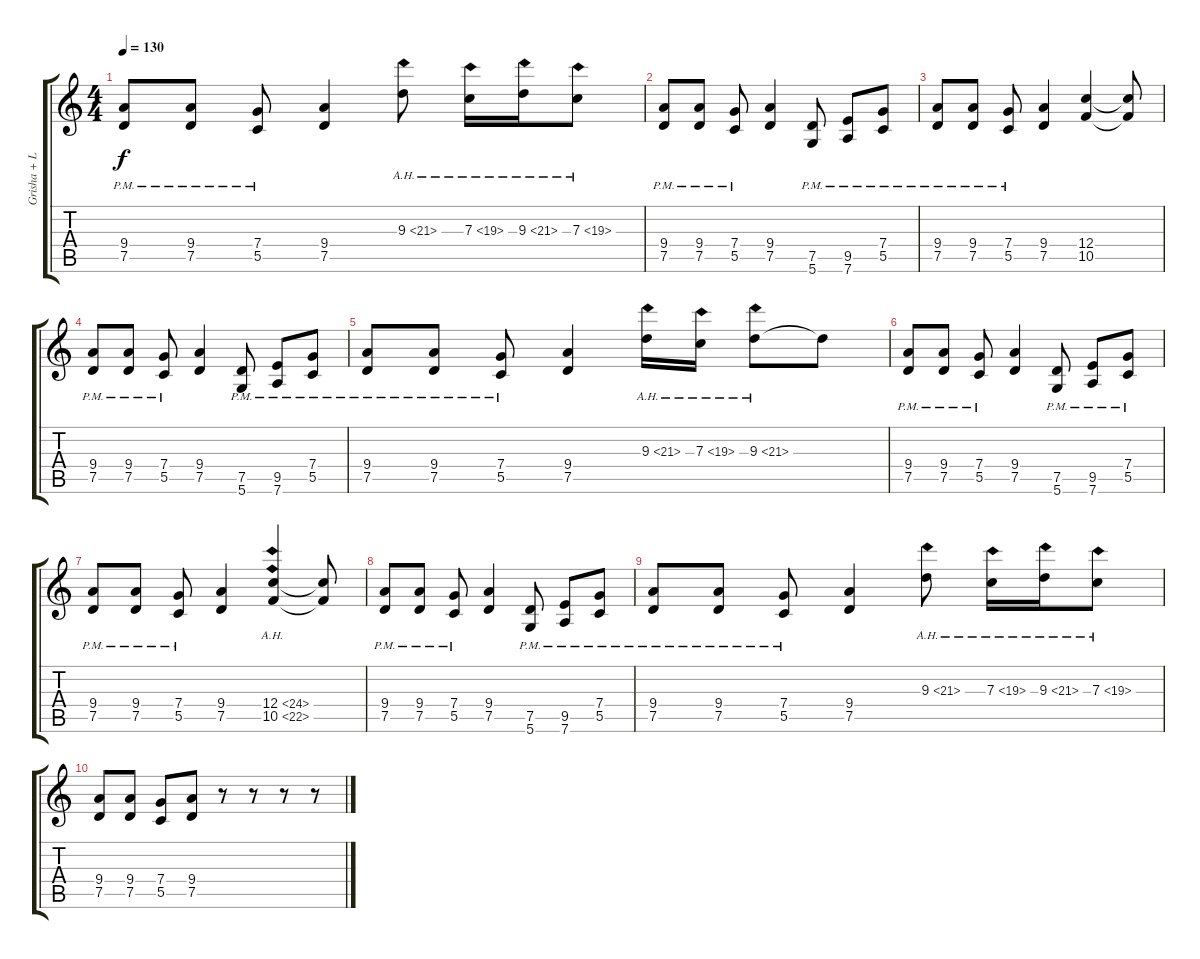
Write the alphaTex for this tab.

\track ("Grisha + Lyric" "Grisha + L") {instrument distortionguitar}
\staff {score tabs}
\tuning (D4 A3 F3 C3 G2 D2) {hide}
\ts (4 4)
\tempo 130
\clef g2
\ks c
(9.4{pm} 7.5{pm}).8{dy f} (9.4{pm} 7.5{pm}).8 (7.4{pm} 5.5{pm}).8 (9.4 7.5).4 9.3{ah 12}.8 7.3{ah 12}.16 9.3{ah 12}.16 7.3{ah 12}.8 |
(9.4{pm} 7.5{pm}).8 (9.4{pm} 7.5{pm}).8 (7.4{pm} 5.5{pm}).8 (9.4 7.5).4 (7.5{pm} 5.6{pm}).8 (9.5{pm} 7.6{pm}).8 (7.4 5.5{pm}).8 |
(9.4{pm} 7.5{pm}).8 (9.4{pm} 7.5{pm}).8 (7.4{pm} 5.5{pm}).8 (9.4 7.5).4 (12.4 10.5).4 (12.4{t} 10.5{t}).8 |
(9.4{pm} 7.5{pm}).8 (9.4{pm} 7.5{pm}).8 (7.4{pm} 5.5{pm}).8 (9.4 7.5).4 (7.5{pm} 5.6{pm}).8 (9.5{pm} 7.6{pm}).8 (7.4 5.5{pm}).8 |
(9.4{pm} 7.5{pm}).8 (9.4{pm} 7.5{pm}).8 (7.4{pm} 5.5{pm}).8 (9.4 7.5).4 9.3{ah 12}.16 7.3{ah 12}.16 9.3{ah 12}.8 9.3{t}.8 |
(9.4{pm} 7.5{pm}).8 (9.4{pm} 7.5{pm}).8 (7.4{pm} 5.5{pm}).8 (9.4 7.5).4 (7.5{pm} 5.6{pm}).8 (9.5{pm} 7.6{pm}).8 (7.4 5.5{pm}).8 |
(9.4{pm} 7.5{pm}).8 (9.4{pm} 7.5{pm}).8 (7.4{pm} 5.5{pm}).8 (9.4 7.5).4 (12.4{ah 12} 10.5{ah 12}).4 (12.4{t} 10.5{t}).8 |
(9.4{pm} 7.5{pm}).8 (9.4{pm} 7.5{pm}).8 (7.4{pm} 5.5{pm}).8 (9.4 7.5).4 (7.5{pm} 5.6{pm}).8 (9.5{pm} 7.6{pm}).8 (7.4 5.5{pm}).8 |
(9.4{pm} 7.5{pm}).8 (9.4{pm} 7.5{pm}).8 (7.4{pm} 5.5{pm}).8 (9.4 7.5).4 9.3{ah 12}.8 7.3{ah 12}.16 9.3{ah 12}.16 7.3{ah 12}.8 |
(9.4 7.5).8 (9.4 7.5).8 (7.4 5.5).8 (9.4 7.5).8 r.8 r.8 r.8 r.8
